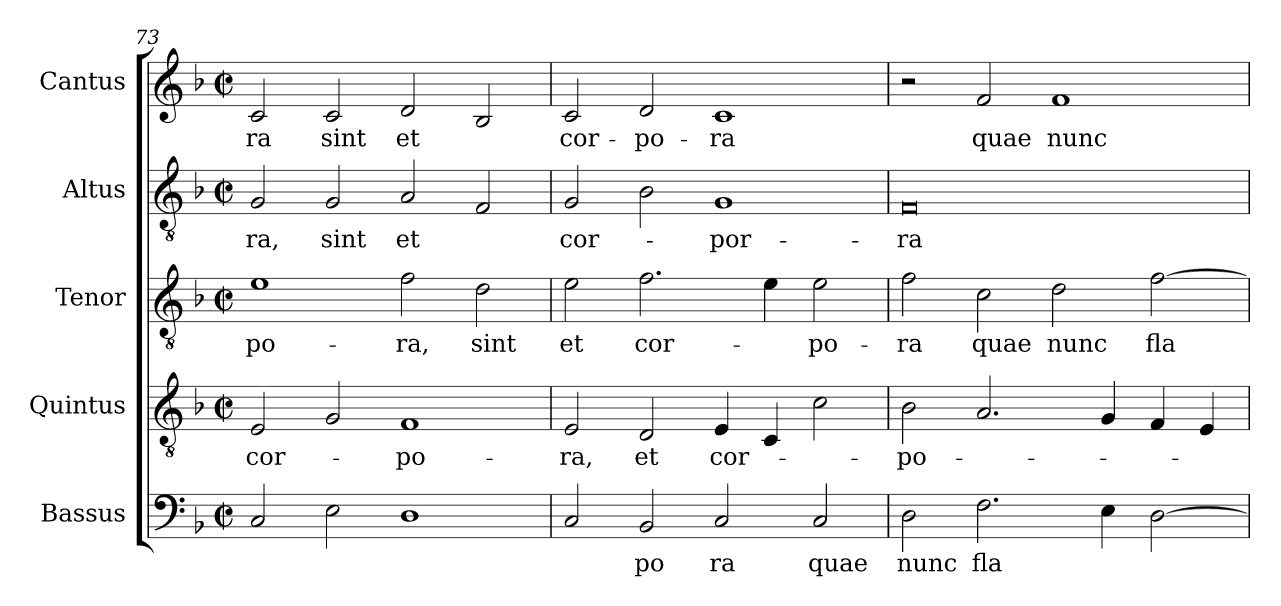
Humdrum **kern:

**kern	**text	**kern	**text	**kern	**text	**kern	**text	**kern	**text
*part5	*part5	*part4	*part4	*part3	*part3	*part2	*part2	*part1	*part1
*staff5	*staff5	*staff4	*staff4	*staff3	*staff3	*staff2	*staff2	*staff1	*staff1
*I"Bassus	*	*I"Quintus	*	*I"Tenor	*	*I"Altus	*	*I"Cantus	*
*clefF4	*	*clefGv2	*	*clefGv2	*	*clefGv2	*	*clefG2	*
*k[b-]	*	*k[b-]	*	*k[b-]	*	*k[b-]	*	*k[b-]	*
*F:	*	*F:	*	*F:	*	*F:	*	*F:	*
*M2/2	*	*M2/2	*	*M2/2	*	*M2/2	*	*M2/2	*
*met(c|)	*	*met(c|)	*	*met(c|)	*	*met(c|)	*	*met(c|)	*
=73	=73	=73	=73	=73	=73	=73	=73	=73	=73
!	!	!	!LO:LY:b	!	!LO:LY:b:cj	!	!LO:LY:b:cj	!	!LO:LY:b:cj
2C/	.	2E/	cor-	1e	-po-	2G/	-ra,	2c/	-ra
!	!	!	!	!	!	!	!LO:LY:b:cj	!	!LO:LY:b:cj
2E\	.	2G/	.	.	.	2G/	sint	2c/	sint
!	!	!	!LO:LY:b:cj	!	!LO:LY:b:cj	!	!LO:LY:b:cj	!	!LO:LY:b:cj
1D	.	1F	-po-	2f\	-ra,	2A/	et	2d/	et
!	!	!	!	!	!LO:LY:b:cj	!	!	!	!
.	.	.	.	2d\	sint	2F/	.	2B-/	.
=74	=74	=74	=74	=74	=74	=74	=74	=74	=74
!	!	!	!LO:LY:b:cj	!	!LO:LY:b:cj	!	!LO:LY:b	!	!LO:LY:b:cj
2C/	.	2E/	-ra,	2e\	et	2G/	cor-	2c/	cor-
!	!LO:LY:b:cj	!	!LO:LY:b:cj	!	!LO:LY:b	!	!	!	!LO:LY:b:cj
2BB-/	po	2D/	et	2.f\	cor-	2B-\	.	2d/	-po-
!	!LO:LY:b:cj	!	!LO:LY:b	!	!	!	!LO:LY:b:cj	!	!LO:LY:b:cj
2C/	ra	4E/	cor-	.	.	1G	-por-	1c	-ra
.	.	4C/	.	4e\	.	.	.	.	.
!	!LO:LY:b:cj	!	!	!	!LO:LY:b:cj	!	!	!	!
2C/	quae	2c\	.	2e\	-po-	.	.	.	.
=75	=75	=75	=75	=75	=75	=75	=75	=75	=75
!	!LO:LY:b:cj	!	!LO:LY:b:cj	!	!LO:LY:b:cj	!	!LO:LY:b:cj	!	!
2D\	nunc	2B-\	-po-	2f\	-ra	0F	-ra	2r	.
!	!LO:LY:b	!	!	!	!LO:LY:b:cj	!	!	!	!LO:LY:b:cj
2.F\	fla	2.A/	.	2c\	quae	.	.	2f/	quae
!	!	!	!	!	!LO:LY:b:cj	!	!	!	!LO:LY:b:cj
.	.	.	.	2d\	nunc	.	.	1f	nunc
4E\	.	4G/	.	.	.	.	.	.	.
!	!	!	!	!	!LO:LY:b	!	!	!	!
[>2D\	.	4F/	.	[>2f\	fla-	.	.	.	.
.	.	4E/	.	.	.	.	.	.	.
=	=	=	=	=	=	=	=	=	=
*-	*-	*-	*-	*-	*-	*-	*-	*-	*-
